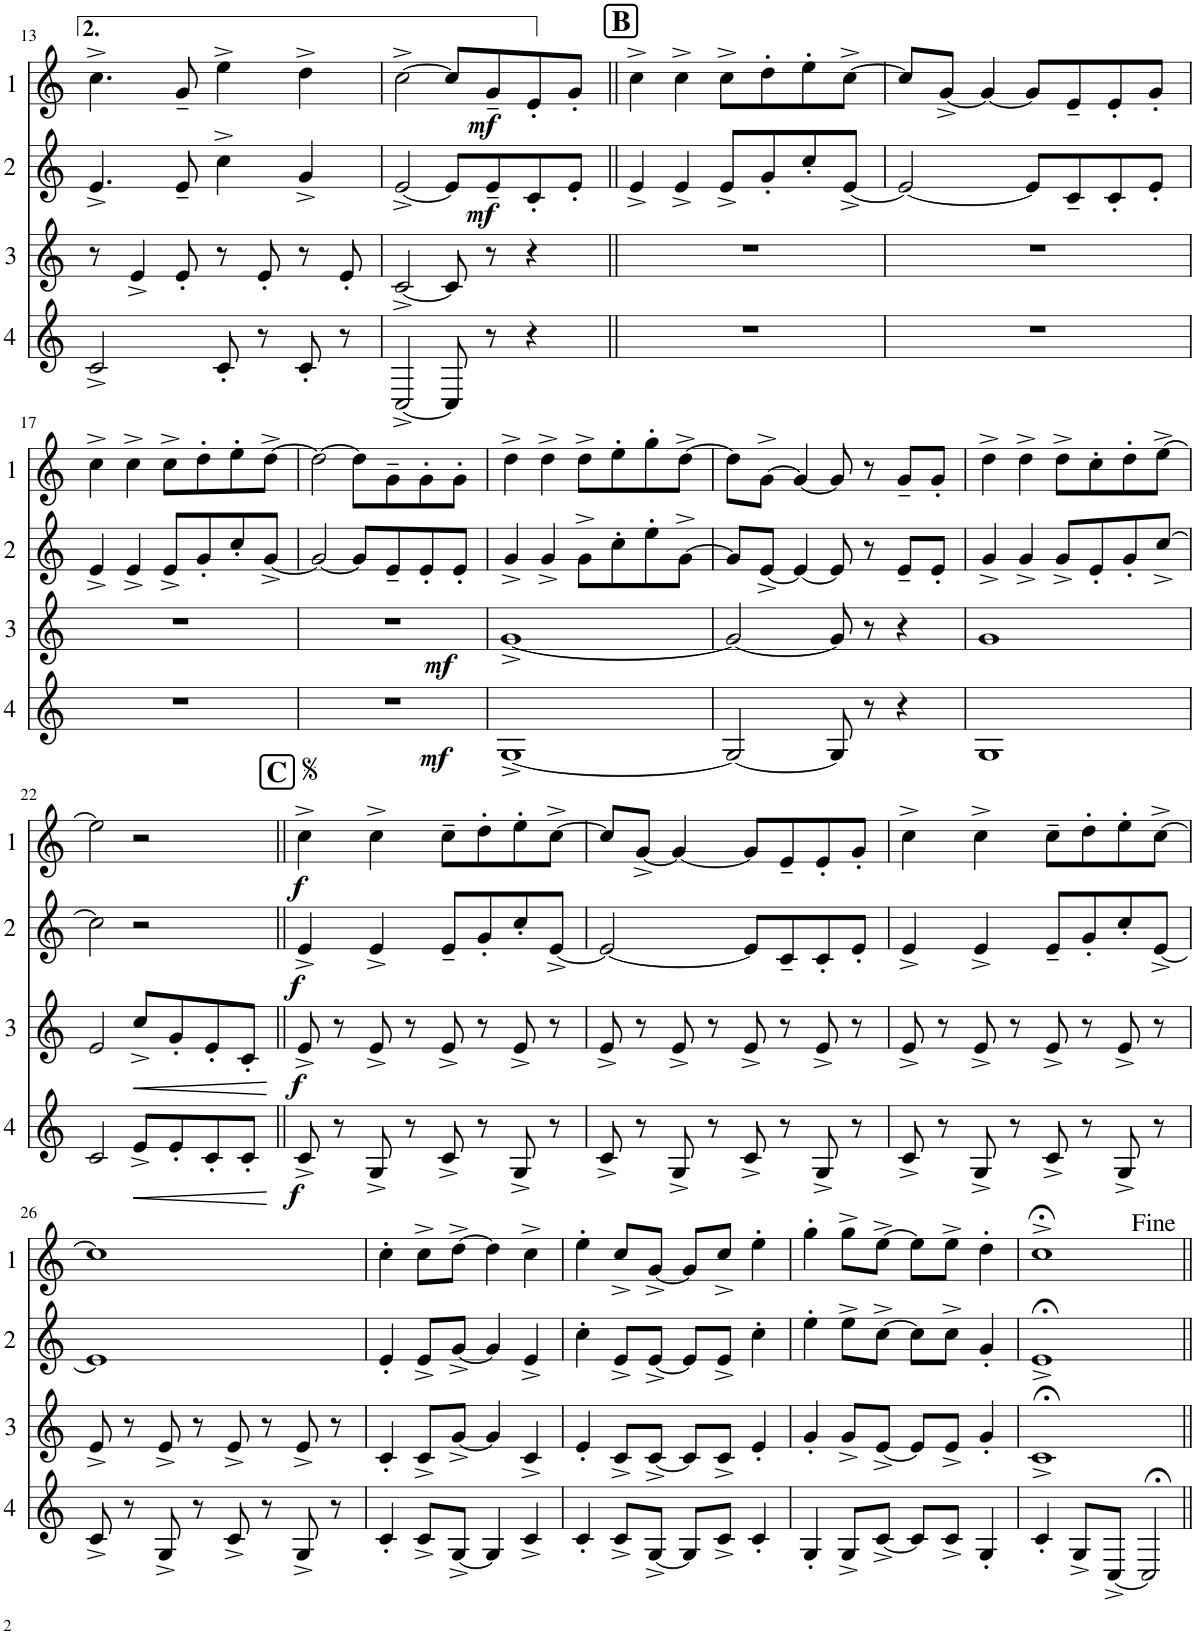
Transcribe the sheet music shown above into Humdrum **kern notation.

**kern	**dynam	**kern	**dynam	**kern	**dynam	**kern	**dynam
*part4	*part4	*part3	*part3	*part2	*part2	*part1	*part1
*staff4	*staff4	*staff3	*staff3	*staff2	*staff2	*staff1	*staff1
*I"Cor 4	*	*I"Cor 3	*	*I"Cor 2	*	*I"Cor 1	*
!!LO:PB:g=z
*clefG2	*	*clefG2	*	*clefG2	*	*clefG2	*
*Trd4c7	*	*Trd4c7	*	*Trd4c7	*	*Trd4c7	*
*k[]	*	*k[]	*	*k[]	*	*k[]	*
*M4/4	*	*M4/4	*	*M4/4	*	*M4/4	*
=13	=13	=13	=13	=13	=13	=13	=13
2c^/	.	8r	.	4.e^/	.	4.cc^\	.
.	.	4e^/	.	.	.	.	.
.	.	8e'/	.	8e~/	.	8g~/	.
8c'/	.	8r	.	4cc^\	.	4ee^\	.
8r	.	8e'/	.	.	.	.	.
8c'/	.	8r	.	4g^/	.	4dd^\	.
8r	.	8e'/	.	.	.	.	.
=14	=14	=14	=14	=14	=14	=14	=14
[2C^/	.	[2c^/	.	[2e^/	.	[2cc^\	.
8C/]	.	8c/]	.	8e/L]	.	8cc/L]	.
!	!	!	!	!	!LO:DY:b	!	!LO:DY:b
8r	.	8r	.	8e~/	mf	8g~/	mf
4r	.	4r	.	8c'/	.	8e'/	.
.	.	.	.	8e'/J	.	8g'/J	.
!!LO:REH:place=s1:a:B:cj:fs=14:t=B
=15||	=15||	=15||	=15||	=15||	=15||	=15||	=15||
1r	.	1r	.	4e^/	.	4cc^\	.
.	.	.	.	4e^/	.	4cc^\	.
.	.	.	.	8e^/L	.	8cc^\L	.
.	.	.	.	8g'/	.	8dd'\	.
.	.	.	.	8cc'/	.	8ee'\	.
.	.	.	.	[8e^/J	.	[8cc^\J	.
=16	=16	=16	=16	=16	=16	=16	=16
1r	.	1r	.	2e/_	.	8cc/L]	.
.	.	.	.	.	.	[8g^/J	.
.	.	.	.	.	.	4g/_	.
.	.	.	.	8e/L]	.	8g/L]	.
.	.	.	.	8c~/	.	8e~/	.
.	.	.	.	8c'/	.	8e'/	.
.	.	.	.	8e'/J	.	8g'/J	.
!!LO:LB:g=z
=17	=17	=17	=17	=17	=17	=17	=17
1r	.	1r	.	4e^/	.	4cc^\	.
.	.	.	.	4e^/	.	4cc^\	.
.	.	.	.	8e^/L	.	8cc^\L	.
.	.	.	.	8g'/	.	8dd'\	.
.	.	.	.	8cc'/	.	8ee'\	.
.	.	.	.	[8g^/J	.	[8dd^\J	.
=18	=18	=18	=18	=18	=18	=18	=18
!	!LO:DY:b	!	!LO:DY:b	!	!	!	!
1r	mf	1r	mf	2g/_	.	2dd\_	.
.	.	.	.	8g/L]	.	8dd\L]	.
.	.	.	.	8e~/	.	8g~\	.
.	.	.	.	8e'/	.	8g'\	.
.	.	.	.	8e'/J	.	8g'\J	.
=19	=19	=19	=19	=19	=19	=19	=19
[1G^	.	[1g^	.	4g^/	.	4dd^\	.
.	.	.	.	4g^/	.	4dd^\	.
.	.	.	.	8g^\L	.	8dd^\L	.
.	.	.	.	8cc'\	.	8ee'\	.
.	.	.	.	8ee'\	.	8gg'\	.
.	.	.	.	[8g^\J	.	[8dd^\J	.
=20	=20	=20	=20	=20	=20	=20	=20
2G/_	.	2g/_	.	8g/L]	.	8dd\L]	.
.	.	.	.	[8e^/J	.	[8g^\J	.
.	.	.	.	4e/_	.	4g/_	.
8G/]	.	8g/]	.	8e/]	.	8g/]	.
8r	.	8r	.	8r	.	8r	.
4r	.	4r	.	8e~/L	.	8g~/L	.
.	.	.	.	8e'/J	.	8g'/J	.
=21	=21	=21	=21	=21	=21	=21	=21
1G	.	1g	.	4g^/	.	4dd^\	.
.	.	.	.	4g^/	.	4dd^\	.
.	.	.	.	8g^/L	.	8dd^\L	.
.	.	.	.	8e'/	.	8cc'\	.
.	.	.	.	8g'/	.	8dd'\	.
.	.	.	.	[8cc^/J	.	[8ee^\J	.
!!LO:LB:g=z
=22	=22	=22	=22	=22	=22	=22	=22
2c/	.	2e/	.	2cc\]	.	2ee\]	.
!	!LO:HP:b	!	!LO:HP:b	!	!	!	!
8e^/L	<	8cc^/L	<	2r	.	2r	.
8e'/	.	8g'/	.	.	.	.	.
8c'/	.	8e'/	.	.	.	.	.
8c'/J	.	8c'/J	.	.	.	.	.
.	[	.	[	.	.	.	.
!!LO:REH:place=s1:a:B:cj:fs=14:t=C
=23||	=23||	=23||	=23||	=23||	=23||	=23||	=23||
!	!LO:DY:b	!	!LO:DY:b	!	!LO:DY:b	!	!LO:DY:b
8c^/	f	8e^/	f	4e^/	f	4cc^\	f
8r	.	8r	.	.	.	.	.
8G^/	.	8e^/	.	4e^/	.	4cc^\	.
8r	.	8r	.	.	.	.	.
8c^/	.	8e^/	.	8e~/L	.	8cc~\L	.
8r	.	8r	.	8g'/	.	8dd'\	.
8G^/	.	8e^/	.	8cc'/	.	8ee'\	.
8r	.	8r	.	[8e^/J	.	[8cc^\J	.
=24	=24	=24	=24	=24	=24	=24	=24
8c^/	.	8e^/	.	2e/_	.	8cc/L]	.
8r	.	8r	.	.	.	[8g^/J	.
8G^/	.	8e^/	.	.	.	4g/_	.
8r	.	8r	.	.	.	.	.
8c^/	.	8e^/	.	8e/L]	.	8g/L]	.
8r	.	8r	.	8c~/	.	8e~/	.
8G^/	.	8e^/	.	8c'/	.	8e'/	.
8r	.	8r	.	8e'/J	.	8g'/J	.
=25	=25	=25	=25	=25	=25	=25	=25
8c^/	.	8e^/	.	4e^/	.	4cc^\	.
8r	.	8r	.	.	.	.	.
8G^/	.	8e^/	.	4e^/	.	4cc^\	.
8r	.	8r	.	.	.	.	.
8c^/	.	8e^/	.	8e~/L	.	8cc~\L	.
8r	.	8r	.	8g'/	.	8dd'\	.
8G^/	.	8e^/	.	8cc'/	.	8ee'\	.
8r	.	8r	.	[8e^/J	.	[8cc^\J	.
!!LO:LB:g=z
=26	=26	=26	=26	=26	=26	=26	=26
8c^/	.	8e^/	.	1e]	.	1cc]	.
8r	.	8r	.	.	.	.	.
8G^/	.	8e^/	.	.	.	.	.
8r	.	8r	.	.	.	.	.
8c^/	.	8e^/	.	.	.	.	.
8r	.	8r	.	.	.	.	.
8G^/	.	8e^/	.	.	.	.	.
8r	.	8r	.	.	.	.	.
=27	=27	=27	=27	=27	=27	=27	=27
4c'/	.	4c'/	.	4e'/	.	4cc'\	.
8c^/L	.	8c^/L	.	8e^/L	.	8cc^\L	.
[8G^/J	.	[8g^/J	.	[8g^/J	.	[8dd^\J	.
4G/]	.	4g/]	.	4g/]	.	4dd\]	.
4c^/	.	4c^/	.	4e^/	.	4cc^\	.
=28	=28	=28	=28	=28	=28	=28	=28
4c'/	.	4e'/	.	4cc'\	.	4ee'\	.
8c^/L	.	8c^/L	.	8e^/L	.	8cc^/L	.
[8G^/J	.	[8c^/J	.	[8e^/J	.	[8g^/J	.
8G/L]	.	8c/L]	.	8e/L]	.	8g/L]	.
8c^/J	.	8c^/J	.	8e^/J	.	8cc^/J	.
4c'/	.	4e'/	.	4cc'\	.	4ee'\	.
=29	=29	=29	=29	=29	=29	=29	=29
4G'/	.	4g'/	.	4ee'\	.	4gg'\	.
8G^/L	.	8g^/L	.	8ee^\L	.	8gg^\L	.
[8c^/J	.	[8e^/J	.	[8cc^\J	.	[8ee^\J	.
8c/L]	.	8e/L]	.	8cc\L]	.	8ee\L]	.
8c^/J	.	8e^/J	.	8cc^\J	.	8ee^\J	.
4G'/	.	4g'/	.	4g'/	.	4dd'\	.
=30	=30	=30	=30	=30	=30	=30	=30
4c'/	.	1c;<^	.	1e;<^	.	1cc;<^	.
8G^/L	.	.	.	.	.	.	.
[8C^/J	.	.	.	.	.	.	.
2C;</]	.	.	.	.	.	.	.
=||	=||	=||	=||	=||	=||	=||	=||
*-	*-	*-	*-	*-	*-	*-	*-
